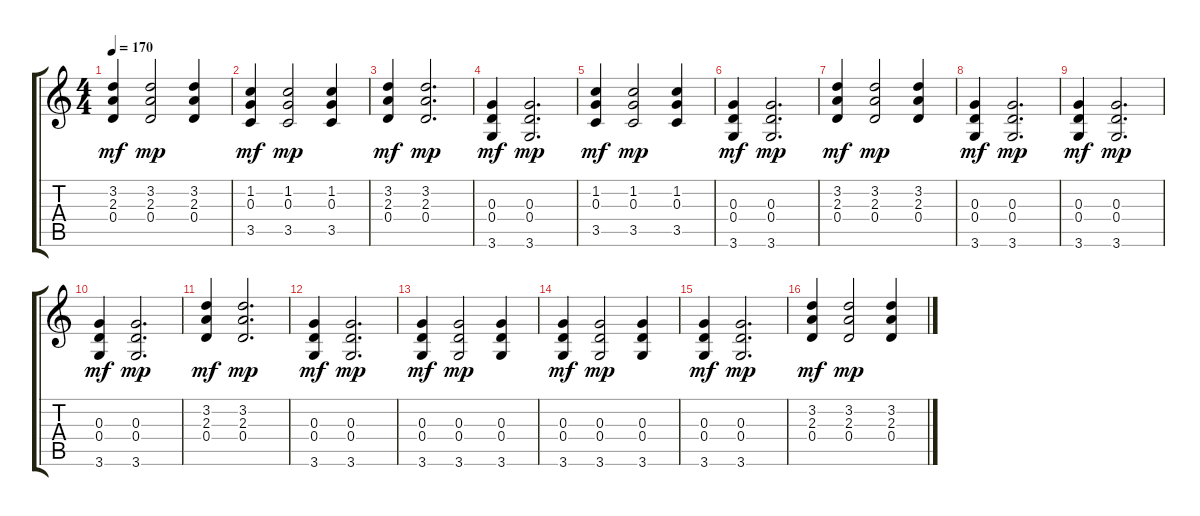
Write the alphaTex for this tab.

\track "" {instrument acousticguitarnylon}
\staff {score tabs}
\tuning (E4 B3 G3 D3 A2 E2) {hide}
\ts (4 4)
\tempo 170
\clef g2
\ks c
(3.2 2.3 0.4).4{dy mf} (3.2 2.3 0.4).2{dy mp} (3.2 2.3 0.4).4 |
(1.2 0.3 3.5).4{dy mf} (1.2 0.3 3.5).2{dy mp} (1.2 0.3 3.5).4 |
(3.2 2.3 0.4).4{dy mf} (3.2 2.3 0.4).2{d dy mp} |
(0.3 0.4 3.6).4{dy mf} (0.3 0.4 3.6).2{d dy mp} |
(1.2 0.3 3.5).4{dy mf} (1.2 0.3 3.5).2{dy mp} (1.2 0.3 3.5).4 |
(0.3 0.4 3.6).4{dy mf} (0.3 0.4 3.6).2{d dy mp} |
(3.2 2.3 0.4).4{dy mf} (3.2 2.3 0.4).2{dy mp} (3.2 2.3 0.4).4 |
(0.3 0.4 3.6).4{dy mf} (0.3 0.4 3.6).2{d dy mp} |
(0.3 0.4 3.6).4{dy mf} (0.3 0.4 3.6).2{d dy mp} |
(0.3 0.4 3.6).4{dy mf} (0.3 0.4 3.6).2{d dy mp} |
(3.2 2.3 0.4).4{dy mf} (3.2 2.3 0.4).2{d dy mp} |
(0.3 0.4 3.6).4{dy mf} (0.3 0.4 3.6).2{d dy mp} |
(0.3 0.4 3.6).4{dy mf} (0.3 0.4 3.6).2{dy mp} (0.3 0.4 3.6).4 |
(0.3 0.4 3.6).4{dy mf} (0.3 0.4 3.6).2{dy mp} (0.3 0.4 3.6).4 |
(0.3 0.4 3.6).4{dy mf} (0.3 0.4 3.6).2{d dy mp} |
(3.2 2.3 0.4).4{dy mf} (3.2 2.3 0.4).2{dy mp} (3.2 2.3 0.4).4
